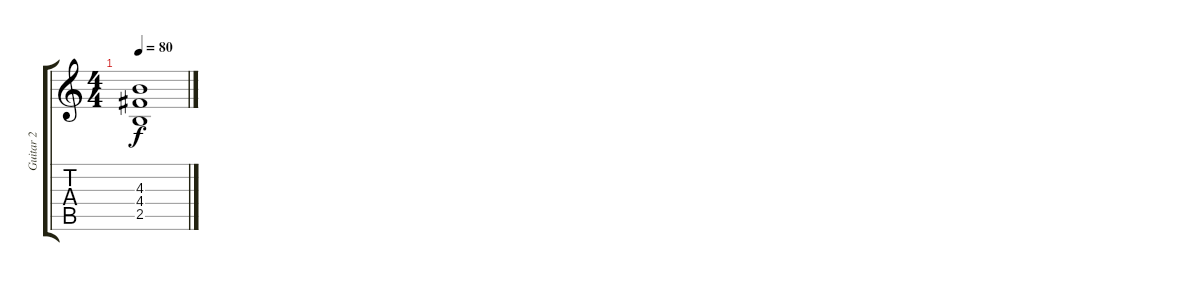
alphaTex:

\track ("Guitar 2" "Guitar 2") {instrument overdrivenguitar}
\staff {score tabs}
\tuning (E4 B3 G3 D3 A2 E2) {hide}
\ts (4 4)
\tempo 80
\clef g2
\ks c
(4.3{t} 4.4{t} 2.5{t}).1{dy f}
